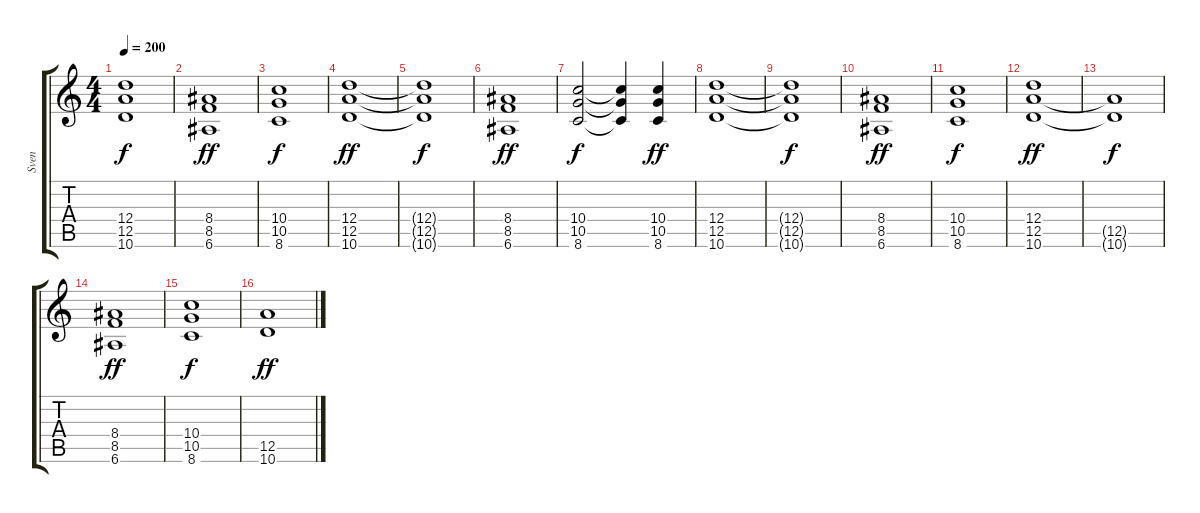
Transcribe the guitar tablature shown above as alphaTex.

\track ("Sven" "Sven") {instrument distortionguitar}
\staff {score tabs}
\tuning (E4 B3 G3 D3 A2 E2) {hide}
\ts (4 4)
\tempo 200
\clef g2
\ks c
(12.4{t} 12.5{t} 10.6{t}).1{dy f} |
(8.4 8.5 6.6).1{dy ff} |
(10.4 10.5 8.6).1{dy f} |
(12.4 12.5 10.6).1{dy ff} |
(12.4{t} 12.5{t} 10.6{t}).1{dy f} |
(8.4 8.5 6.6).1{dy ff} |
(10.4 10.5 8.6).2{dy f} (10.4{t} 10.5{t} 8.6{t}).4 (10.4 10.5 8.6).4{dy ff} |
(12.4 12.5 10.6).1 |
(12.4{t} 12.5{t} 10.6{t}).1{dy f} |
(8.4 8.5 6.6).1{dy ff} |
(10.4 10.5 8.6).1{dy f} |
(12.4 12.5 10.6).1{dy ff} |
(12.5{t} 10.6{t}).1{dy f} |
(8.4 8.5 6.6).1{dy ff} |
(10.4 10.5 8.6).1{dy f} |
(12.5 10.6).1{dy ff}
